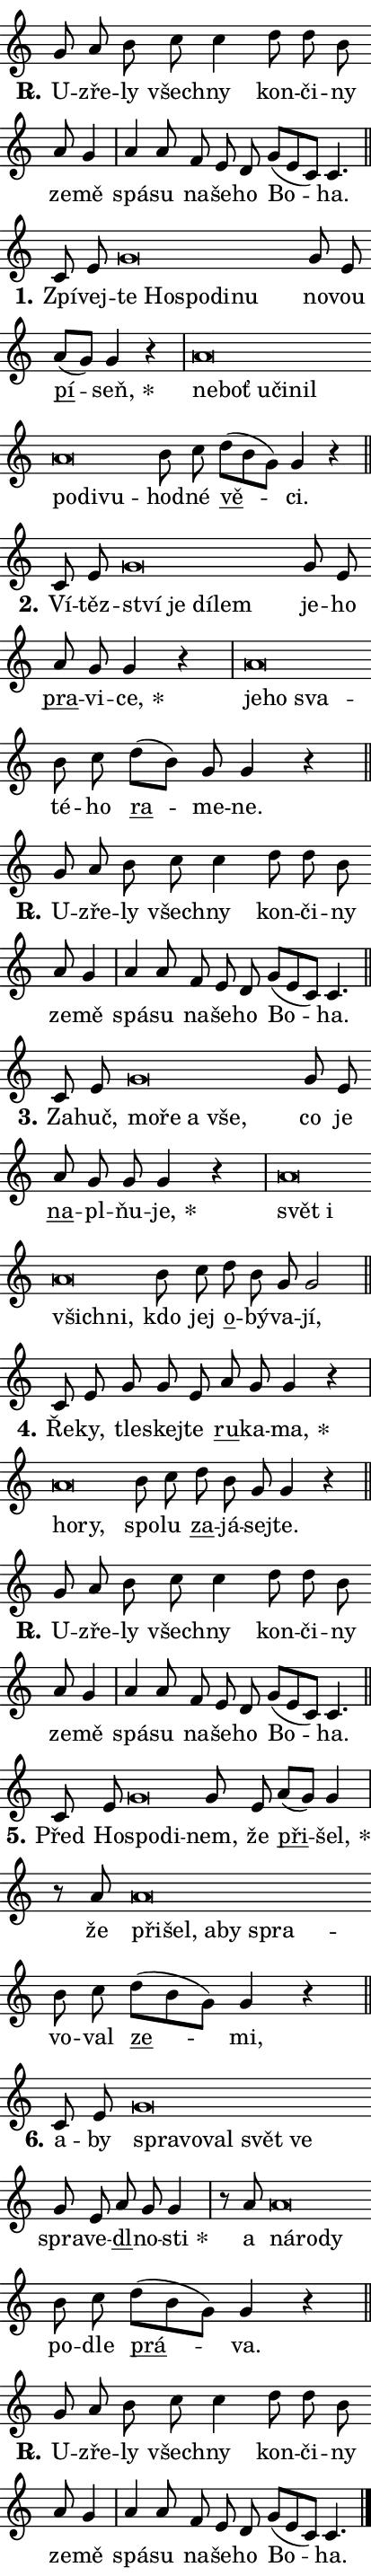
\version "2.24.0"
\header { tagline = "" }
\paper {
  indent = 0\cm
  top-margin = 0\cm
  right-margin = 0\cm
  bottom-margin = 0\cm
  left-margin = 0\cm
  paper-width = 7\cm
  page-breaking = #ly:one-page-breaking
  system-system-spacing.basic-distance = #11
  score-system-spacing.basic-distance = #11
  ragged-last = ##f
}


%% Author: Thomas Morley
%% https://lists.gnu.org/archive/html/lilypond-user/2020-05/msg00002.html
#(define (line-position grob)
"Returns position of @var[grob} in current system:
   @code{'start}, if at first time-step
   @code{'end}, if at last time-step
   @code{'middle} otherwise
"
  (let* ((col (ly:item-get-column grob))
         (ln (ly:grob-object col 'left-neighbor))
         (rn (ly:grob-object col 'right-neighbor))
         (col-to-check-left (if (ly:grob? ln) ln col))
         (col-to-check-right (if (ly:grob? rn) rn col))
         (break-dir-left
           (and
             (ly:grob-property col-to-check-left 'non-musical #f)
             (ly:item-break-dir col-to-check-left)))
         (break-dir-right
           (and
             (ly:grob-property col-to-check-right 'non-musical #f)
             (ly:item-break-dir col-to-check-right))))
        (cond ((eqv? 1 break-dir-left) 'start)
              ((eqv? -1 break-dir-right) 'end)
              (else 'middle))))

#(define (tranparent-at-line-position vctor)
  (lambda (grob)
  "Relying on @code{line-position} select the relevant enry from @var{vctor}.
Used to determine transparency,"
    (case (line-position grob)
      ((end) (not (vector-ref vctor 0)))
      ((middle) (not (vector-ref vctor 1)))
      ((start) (not (vector-ref vctor 2))))))

noteHeadBreakVisibility =
#(define-music-function (break-visibility)(vector?)
"Makes @code{NoteHead}s transparent relying on @var{break-visibility}"
#{
  \override NoteHead.transparent =
    #(tranparent-at-line-position break-visibility)
#})

#(define delete-ledgers-for-transparent-note-heads
  (lambda (grob)
    "Reads whether a @code{NoteHead} is transparent.
If so this @code{NoteHead} is removed from @code{'note-heads} from
@var{grob}, which is supposed to be @code{LedgerLineSpanner}.
As a result ledgers are not printed for this @code{NoteHead}"
    (let* ((nhds-array (ly:grob-object grob 'note-heads))
           (nhds-list
             (if (ly:grob-array? nhds-array)
                 (ly:grob-array->list nhds-array)
                 '()))
           ;; Relies on the transparent-property being done before
           ;; Staff.LedgerLineSpanner.after-line-breaking is executed.
           ;; This is fragile ...
           (to-keep
             (remove
               (lambda (nhd)
                 (ly:grob-property nhd 'transparent #f))
               nhds-list)))
      ;; TODO find a better method to iterate over grob-arrays, similiar
      ;; to filter/remove etc for lists
      ;; For now rebuilt from scratch
      (set! (ly:grob-object grob 'note-heads)  '())
      (for-each
        (lambda (nhd)
          (ly:pointer-group-interface::add-grob grob 'note-heads nhd))
        to-keep))))

hideNotes = {
  \noteHeadBreakVisibility #begin-of-line-visible
}
unHideNotes = {
  \noteHeadBreakVisibility #all-visible
}

% work-around for resetting accidentals
% https://lilypond.org/doc/v2.23/Documentation/notation/displaying-rhythms#unmetered-music
cadenzaMeasure = {
  \cadenzaOff
  \partial 1024 s1024
  \cadenzaOn
}

#(define-markup-command (accent layout props text) (markup?)
  "Underline accented syllable"
  (interpret-markup layout props
    #{\markup \override #'(offset . 4.3) \underline { #text }#}))

responsum = \markup \concat {
  "R" \hspace #-1.05 \path #0.1 #'((moveto 0 0.07) (lineto 0.9 0.8)) \hspace #0.05 "."
}

\layout {
    \context {
        \Staff
        \remove "Time_signature_engraver"
        \override LedgerLineSpanner.after-line-breaking = #delete-ledgers-for-transparent-note-heads
    }
    \context {
        \Voice {
            \override NoteHead.output-attributes = #'((class . "notehead"))
            \override Hairpin.height = #0.55
        }
    }
    \context {
        \Lyrics {
            \override StanzaNumber.output-attributes = #'((class . "stanzanumber"))
            \override LyricSpace.minimum-distance = #0.9
            \override LyricText.font-name = #"TeX Gyre Schola"
            \override LyricText.font-size = 1
            \override StanzaNumber.font-name = #"TeX Gyre Schola Bold"
            \override StanzaNumber.font-size = 1
        }
    }
}

% magnetic-lyrics.ily
%
%   written by
%     Jean Abou Samra <jean@abou-samra.fr>
%     Werner Lemberg <wl@gnu.org>
%
%   adapted by
%     Jiri Hon <jiri.hon@gmail.com>
%
% Version 2022-Apr-15

% https://www.mail-archive.com/lilypond-user@gnu.org/msg149350.html

#(define (Left_hyphen_pointer_engraver context)
   "Collect syllable-hyphen-syllable occurrences in lyrics and store
them in properties.  This engraver only looks to the left.  For
example, if the lyrics input is @code{foo -- bar}, it does the
following.

@itemize @bullet
@item
Set the @code{text} property of the @code{LyricHyphen} grob between
@q{foo} and @q{bar} to @code{foo}.

@item
Set the @code{left-hyphen} property of the @code{LyricText} grob with
text @q{foo} to the @code{LyricHyphen} grob between @q{foo} and
@q{bar}.
@end itemize

Use this auxiliary engraver in combination with the
@code{lyric-@/text::@/apply-@/magnetic-@/offset!} hook."
   (let ((hyphen #f)
         (text #f))
     (make-engraver
      (acknowledgers
       ((lyric-syllable-interface engraver grob source-engraver)
        (set! text grob)))
      (end-acknowledgers
       ((lyric-hyphen-interface engraver grob source-engraver)
        ;(when (not (grob::has-interface grob 'lyric-space-interface))
          (set! hyphen grob)));)
      ((stop-translation-timestep engraver)
       (when (and text hyphen)
         (ly:grob-set-object! text 'left-hyphen hyphen))
       (set! text #f)
       (set! hyphen #f)))))

#(define (lyric-text::apply-magnetic-offset! grob)
   "If the space between two syllables is less than the value in
property @code{LyricText@/.details@/.squash-threshold}, move the right
syllable to the left so that it gets concatenated with the left
syllable.

Use this function as a hook for
@code{LyricText@/.after-@/line-@/breaking} if the
@code{Left_@/hyphen_@/pointer_@/engraver} is active."
   (let ((hyphen (ly:grob-object grob 'left-hyphen #f)))
     (when hyphen
       (let ((left-text (ly:spanner-bound hyphen LEFT)))
         (when (grob::has-interface left-text 'lyric-syllable-interface)
           (let* ((common (ly:grob-common-refpoint grob left-text X))
                  (this-x-ext (ly:grob-extent grob common X))
                  (left-x-ext
                   (begin
                     ;; Trigger magnetism for left-text.
                     (ly:grob-property left-text 'after-line-breaking)
                     (ly:grob-extent left-text common X)))
                  ;; `delta` is the gap width between two syllables.
                  (delta (- (interval-start this-x-ext)
                            (interval-end left-x-ext)))
                  (details (ly:grob-property grob 'details))
                  (threshold (assoc-get 'squash-threshold details 0.2)))
             (when (< delta threshold)
               (let* (;; We have to manipulate the input text so that
                      ;; ligatures crossing syllable boundaries are not
                      ;; disabled.  For languages based on the Latin
                      ;; script this is essentially a beautification.
                      ;; However, for non-Western scripts it can be a
                      ;; necessity.
                      (lt (ly:grob-property left-text 'text))
                      (rt (ly:grob-property grob 'text))
                      (is-space (grob::has-interface hyphen 'lyric-space-interface))
                      (space (if is-space " " ""))
                      (space-markup (grob-interpret-markup grob " "))
                      (space-size (interval-length (ly:stencil-extent space-markup X)))
                      (extra-delta (if is-space space-size 0))
                      ;; Append new syllable.
                      (ltrt-space (if (and (string? lt) (string? rt))
                                (string-append lt space rt)
                                (make-concat-markup (list lt space rt))))
                      ;; Right-align `ltrt` to the right side.
                      (ltrt-space-markup (grob-interpret-markup
                               grob
                               (make-translate-markup
                                (cons (interval-length this-x-ext) 0)
                                (make-right-align-markup ltrt-space)))))
                 (begin
                   ;; Don't print `left-text`.
                   (ly:grob-set-property! left-text 'stencil #f)
                   ;; Set text and stencil (which holds all collected
                   ;; syllables so far) and shift it to the left.
                   (ly:grob-set-property! grob 'text ltrt-space)
                   (ly:grob-set-property! grob 'stencil ltrt-space-markup)
                   (ly:grob-translate-axis! grob (- (- delta extra-delta)) X))))))))))


#(define (lyric-hyphen::displace-bounds-first grob)
   ;; Make very sure this callback isn't triggered too early.
   (let ((left (ly:spanner-bound grob LEFT))
         (right (ly:spanner-bound grob RIGHT)))
     (ly:grob-property left 'after-line-breaking)
     (ly:grob-property right 'after-line-breaking)
     (ly:lyric-hyphen::print grob)))

squashThreshold = #0.4

\layout {
  \context {
    \Lyrics
    \consists #Left_hyphen_pointer_engraver
    \override LyricText.after-line-breaking =
      #lyric-text::apply-magnetic-offset!
    \override LyricHyphen.stencil = #lyric-hyphen::displace-bounds-first
    \override LyricText.details.squash-threshold = \squashThreshold
    \override LyricHyphen.minimum-distance = 0
    \override LyricHyphen.minimum-length = \squashThreshold
  }
}

squash = \override LyricText.details.squash-threshold = 9999
unSquash = \override LyricText.details.squash-threshold = \squashThreshold

left = \override LyricText.self-alignment-X = #LEFT
unLeft = \revert LyricText.self-alignment-X

starOffset = #(lambda (grob) 
                (let ((x_offset (ly:self-alignment-interface::aligned-on-x-parent grob)))
                  (if (= x_offset 0) 0 (+ x_offset 1.2))))

star = #(define-music-function (syllable)(string?)
"Append star separator at the end of a syllable"
#{
  \once \override LyricText.X-offset = #starOffset
  \lyricmode { \markup {
    #syllable
    \override #'((font-name . "TeX Gyre Schola Bold")) \hspace #0.2 \lower #0.65 \larger "*"
  } }
#})

starAccent = #(define-music-function (syllable)(string?)
"Append star separator at the end of a syllable and make accent"
#{
  \once \override LyricText.X-offset = #starOffset
  \lyricmode { \markup {
    \accent #syllable
    \override #'((font-name . "TeX Gyre Schola Bold")) \hspace #0.2 \lower #0.65 \larger "*"
  } }
#})

breath = #(define-music-function (syllable)(string?)
"Append breathing indicator at the end of a syllable"
#{
  \lyricmode { \markup { #syllable "+" } }
#})

optionalBreath = #(define-music-function (syllable)(string?)
"Append optional breathing indicator at the end of a syllable"
#{
  \lyricmode { \markup { #syllable "(+)" } }
#})


\score {
    <<
        \new Voice = "melody" { \cadenzaOn \key c \major \relative { g'8 a b c c4 \bar "" d8 d b \bar "" a g4 \cadenzaMeasure \bar "|" a a8 \bar "" f e d \bar "" g[( e c)] c4. \cadenzaMeasure \bar "||" \break } }
        \new Lyrics \lyricsto "melody" { \lyricmode { \set stanza = \responsum
U -- zře -- ly všech -- ny kon -- či -- ny ze -- mě spá -- su na -- še -- ho Bo -- ha. } }
    >>
    \layout {}
}

\score {
    <<
        \new Voice = "melody" { \cadenzaOn \key c \major \relative { c'8 e g\breve*1/16 \hideNotes \breve*1/16 \bar "" \breve*1/16 \bar "" \breve*1/16 \breve*1/16 \bar "" \unHideNotes g8 e \bar "" a[(g)] g4 r \cadenzaMeasure \bar "|" a\breve*1/16 \hideNotes \breve*1/16 \bar "" \breve*1/16 \bar "" \breve*1/16 \bar "" \breve*1/16 \bar "" \breve*1/16 \bar "" \breve*1/16 \breve*1/16 \bar "" \unHideNotes b8 c \bar "" d[( b g)] g4 r \cadenzaMeasure \bar "||" \break } }
        \new Lyrics \lyricsto "melody" { \lyricmode { \set stanza = "1."
Zpí -- vej -- \left te \squash Ho -- spo -- di -- nu \unLeft \unSquash no -- vou \markup \accent pí -- \star seň, \left ne -- \squash boť u -- či -- nil po -- di -- vu -- \unLeft \unSquash hod -- né \markup \accent vě -- ci. } }
    >>
    \layout {}
}

\score {
    <<
        \new Voice = "melody" { \cadenzaOn \key c \major \relative { c'8 e g\breve*1/16 \hideNotes \breve*1/16 \bar "" \breve*1/16 \breve*1/16 \bar "" \unHideNotes g8 e \bar "" a g g4 r \cadenzaMeasure \bar "|" a\breve*1/16 \hideNotes \breve*1/16 \breve*1/16 \bar "" \unHideNotes b8 c \bar "" d[( b)] g g4 r \cadenzaMeasure \bar "||" \break } }
        \new Lyrics \lyricsto "melody" { \lyricmode { \set stanza = "2."
Ví -- těz -- \left ství \squash je dí -- lem \unLeft \unSquash je -- ho \markup \accent pra -- vi -- \star ce, \left je -- \squash ho sva -- \unLeft \unSquash té -- ho \markup \accent ra -- me -- ne. } }
    >>
    \layout {}
}

\score {
    <<
        \new Voice = "melody" { \cadenzaOn \key c \major \relative { g'8 a b c c4 \bar "" d8 d b \bar "" a g4 \cadenzaMeasure \bar "|" a a8 \bar "" f e d \bar "" g[( e c)] c4. \cadenzaMeasure \bar "||" \break } }
        \new Lyrics \lyricsto "melody" { \lyricmode { \set stanza = \responsum
U -- zře -- ly všech -- ny kon -- či -- ny ze -- mě spá -- su na -- še -- ho Bo -- ha. } }
    >>
    \layout {}
}

\score {
    <<
        \new Voice = "melody" { \cadenzaOn \key c \major \relative { c'8 e g\breve*1/16 \hideNotes \breve*1/16 \bar "" \breve*1/16 \breve*1/16 \bar "" \unHideNotes g8 e \bar "" a g g g4 r \cadenzaMeasure \bar "|" a\breve*1/16 \hideNotes \breve*1/16 \bar "" \breve*1/16 \breve*1/16 \bar "" \unHideNotes b8 c \bar "" d b g g2 \cadenzaMeasure \bar "||" \break } }
        \new Lyrics \lyricsto "melody" { \lyricmode { \set stanza = "3."
Za -- huč, \left mo -- \squash ře a vše, \unLeft \unSquash co je \markup \accent na -- pl -- ňu -- \star je, \left svět \squash i všich -- ni, \unLeft \unSquash kdo jej \markup \accent o -- bý -- va -- jí, } }
    >>
    \layout {}
}

\score {
    <<
        \new Voice = "melody" { \cadenzaOn \key c \major \relative { c'8 e g g8 e \bar "" a g g4 r \cadenzaMeasure \bar "|" a\breve*1/16 \hideNotes \breve*1/16 \bar "" \unHideNotes b8 c \bar "" d b g g4 r \cadenzaMeasure \bar "||" \break } }
        \new Lyrics \lyricsto "melody" { \lyricmode { \set stanza = "4."
Ře -- ky, tle -- skej -- te \markup \accent ru -- ka -- \star ma, \left ho -- \squash ry, \unLeft \unSquash spo -- lu \markup \accent za -- já -- sej -- te. } }
    >>
    \layout {}
}

\score {
    <<
        \new Voice = "melody" { \cadenzaOn \key c \major \relative { g'8 a b c c4 \bar "" d8 d b \bar "" a g4 \cadenzaMeasure \bar "|" a a8 \bar "" f e d \bar "" g[( e c)] c4. \cadenzaMeasure \bar "||" \break } }
        \new Lyrics \lyricsto "melody" { \lyricmode { \set stanza = \responsum
U -- zře -- ly všech -- ny kon -- či -- ny ze -- mě spá -- su na -- še -- ho Bo -- ha. } }
    >>
    \layout {}
}

\score {
    <<
        \new Voice = "melody" { \cadenzaOn \key c \major \relative { c'8 e g\breve*1/16 \hideNotes \breve*1/16 \bar "" \unHideNotes g8 e \bar "" a[( g)] g4 \cadenzaMeasure \bar "|" r8 a a\breve*1/16 \hideNotes \breve*1/16 \bar "" \breve*1/16 \bar "" \breve*1/16 \breve*1/16 \bar "" \unHideNotes b8 c \bar "" d[( b g)] g4 r \cadenzaMeasure \bar "||" \break } }
        \new Lyrics \lyricsto "melody" { \lyricmode { \set stanza = "5."
Před Ho -- \left spo -- \squash di -- \unLeft \unSquash nem, že \markup \accent při -- \star šel, že \left při -- \squash šel, a -- by spra -- \unLeft \unSquash vo -- val \markup \accent ze -- mi, } }
    >>
    \layout {}
}

\score {
    <<
        \new Voice = "melody" { \cadenzaOn \key c \major \relative { c'8 e g\breve*1/16 \hideNotes \breve*1/16 \bar "" \breve*1/16 \bar "" \breve*1/16 \breve*1/16 \bar "" \unHideNotes g8 e \bar "" a g g4 \cadenzaMeasure \bar "|" r8 a a\breve*1/16 \hideNotes \breve*1/16 \breve*1/16 \bar "" \unHideNotes b8 c \bar "" d[( b g)] g4 r \cadenzaMeasure \bar "||" \break } }
        \new Lyrics \lyricsto "melody" { \lyricmode { \set stanza = "6."
a -- by \left spra -- \squash vo -- val svět ve \unLeft \unSquash spra -- ve -- \markup \accent dl -- no -- \star sti a \left ná -- \squash ro -- dy \unLeft \unSquash po -- dle \markup \accent prá -- va. } }
    >>
    \layout {}
}

\score {
    <<
        \new Voice = "melody" { \cadenzaOn \key c \major \relative { g'8 a b c c4 \bar "" d8 d b \bar "" a g4 \cadenzaMeasure \bar "|" a a8 \bar "" f e d \bar "" g[( e c)] c4. \cadenzaMeasure \bar "||" \break } \bar "|." }
        \new Lyrics \lyricsto "melody" { \lyricmode { \set stanza = \responsum
U -- zře -- ly všech -- ny kon -- či -- ny ze -- mě spá -- su na -- še -- ho Bo -- ha. } }
    >>
    \layout {}
}
